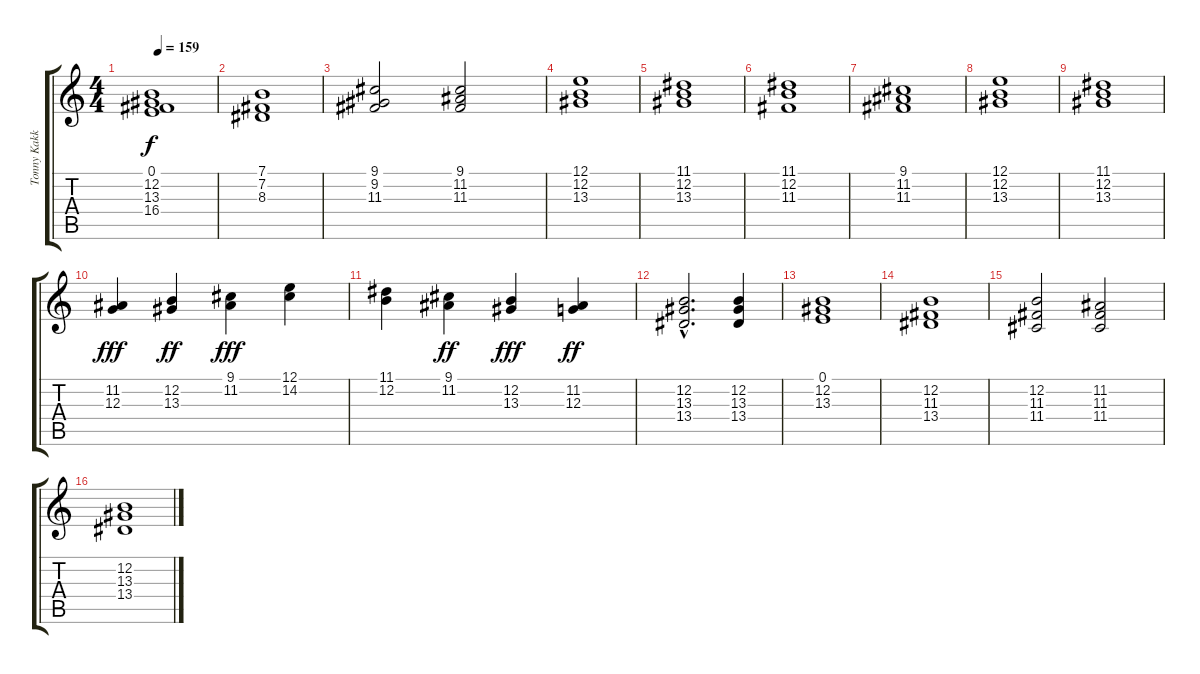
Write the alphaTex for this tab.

\track ("Tonny Kakko" "Tonny Kakk") {instrument acousticgrandpiano}
\staff {score tabs}
\tuning (E4 B3 G3 D3 A2 E2) {hide}
\ts (4 4)
\tempo 159
\clef g2
\ks c
(0.1{t} 12.2{t} 13.3{t} 16.4{t}).1{dy f} |
(7.1 7.2 8.3).1 |
(9.1 9.2 11.3).2 (9.1 11.2 11.3).2 |
(12.1 12.2 13.3).1 |
(11.1 12.2 13.3).1 |
(11.1 12.2 11.3).1 |
(9.1 11.2 11.3).1 |
(12.1 12.2 13.3).1 |
(11.1 12.2 13.3).1 |
(11.2 12.3).4{dy fff} (12.2 13.3).4{dy ff} (9.1 11.2).4{dy fff} (12.1 14.2).4 |
(11.1 12.2).4 (9.1 11.2).4{dy ff} (12.2 13.3).4{dy fff} (11.2 12.3).4{dy ff} |
(12.2{hac} 13.3{hac} 13.4{hac}).2{d} (12.2 13.3 13.4).4 |
(0.1 12.2 13.3).1 |
(12.2 11.3 13.4).1 |
(12.2 11.3 11.4).2 (11.2 11.3 11.4).2 |
(12.2 13.3 13.4).1
